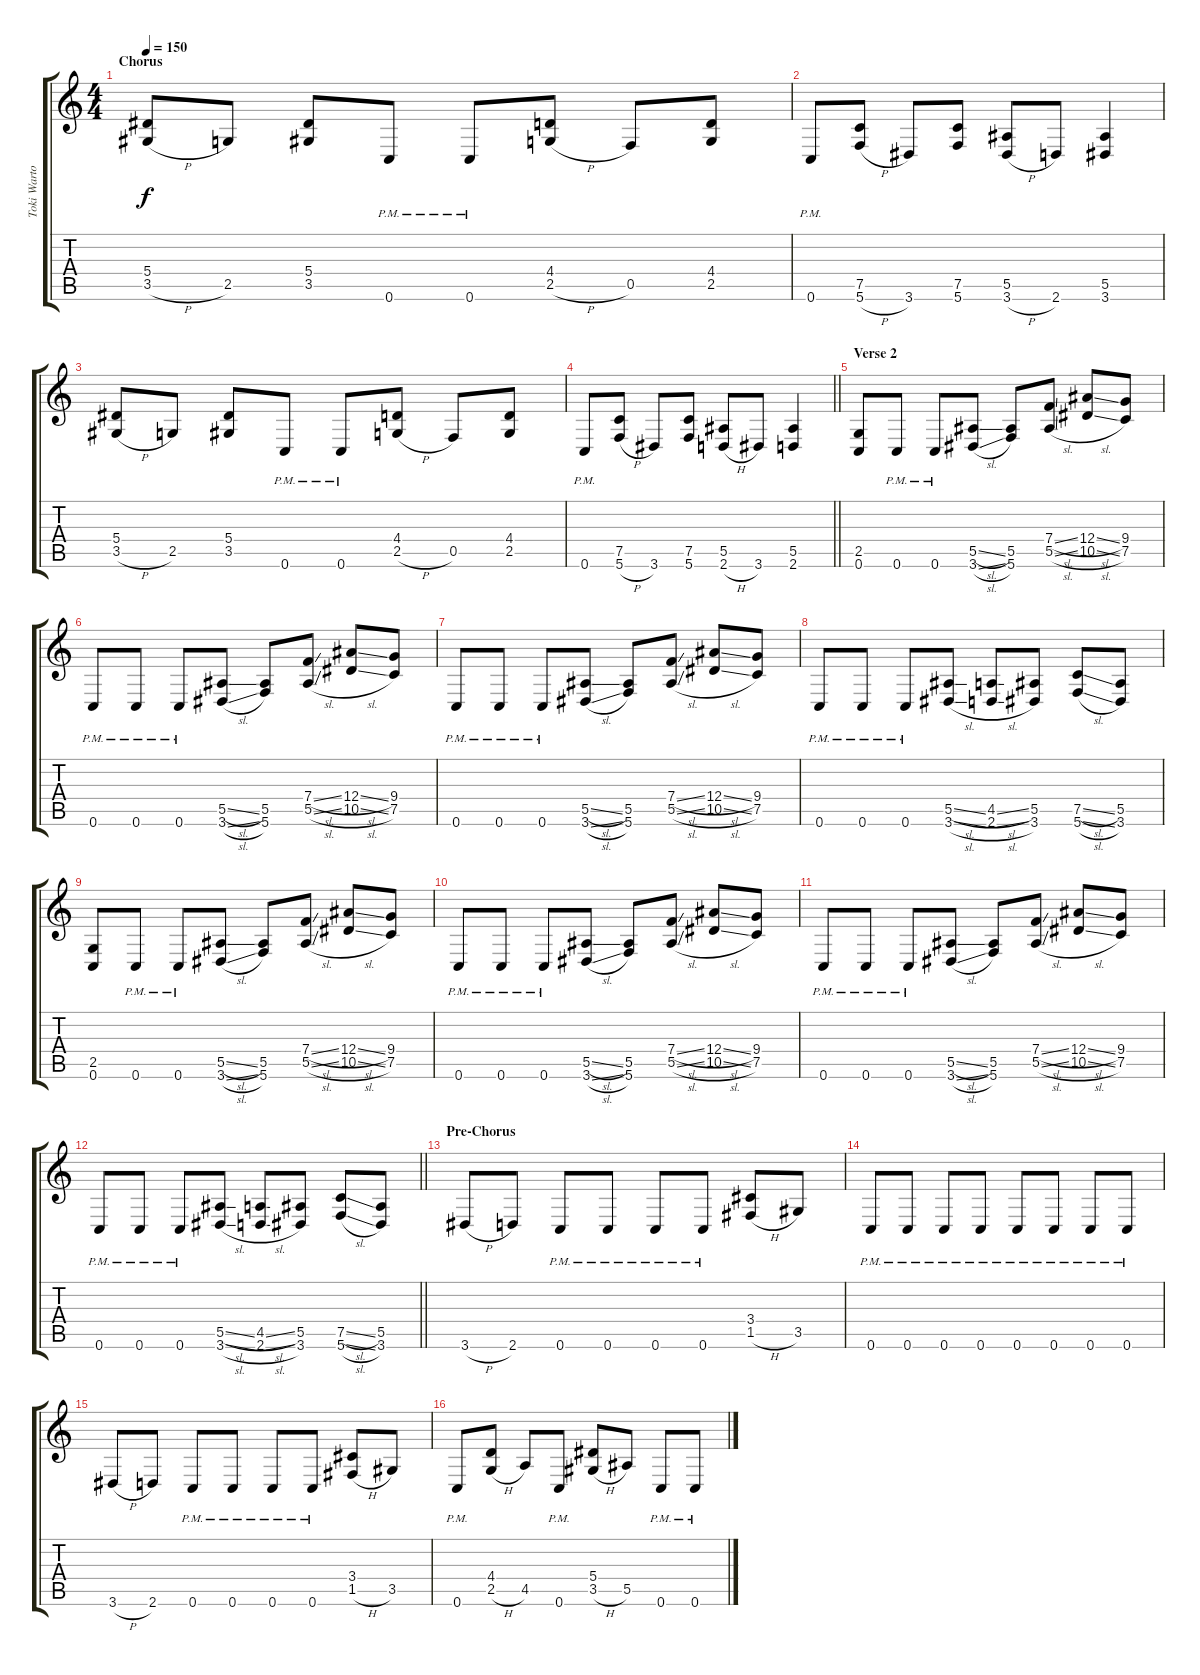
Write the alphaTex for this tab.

\track ("Toki Wartooth (Lead Guitar 2)" "Toki Warto") {instrument distortionguitar}
\staff {score tabs}
\tuning (C4 G3 Eb3 Bb2 F2 C2) {hide}
\ts (4 4)
\section ("" "Chorus")
\tempo 150
\clef g2
\ks c
(5.4 3.5{h}).8{dy f} 2.5.8 (5.4 3.5).8 0.6{pm}.8 0.6{pm}.8 (4.4 2.5{h}).8 0.5.8 (4.4 2.5).8 |
0.6{pm}.8 (7.5 5.6{h}).8 3.6.8 (7.5 5.6).8 (5.5 3.6{h}).8 2.6.8 (5.5 3.6).4 |
(5.4 3.5{h}).8 2.5.8 (5.4 3.5).8 0.6{pm}.8 0.6{pm}.8 (4.4 2.5{h}).8 0.5.8 (4.4 2.5).8 |
\barLineRight lightlight
0.6{pm}.8 (7.5 5.6{h}).8 3.6.8 (7.5 5.6).8 (5.5 2.6{h}).8 3.6.8 (5.5 2.6).4 |
\section ("" "Verse 2")
(2.5 0.6).8 0.6{pm}.8 0.6{pm}.8 (5.5{sl} 3.6{sl}).8 (5.5 5.6).8 (7.4{sl} 5.5{sl}).8 (12.4{sl} 10.5{sl}).8 (9.4 7.5).8 |
0.6{pm}.8 0.6{pm}.8 0.6{pm}.8 (5.5{sl} 3.6{sl}).8 (5.5 5.6).8 (7.4{sl} 5.5{sl}).8 (12.4{sl} 10.5{sl}).8 (9.4 7.5).8 |
0.6{pm}.8 0.6{pm}.8 0.6{pm}.8 (5.5{sl} 3.6{sl}).8 (5.5 5.6).8 (7.4{sl} 5.5{sl}).8 (12.4{sl} 10.5{sl}).8 (9.4 7.5).8 |
0.6{pm}.8 0.6{pm}.8 0.6{pm}.8 (5.5{sl} 3.6{sl}).8 (4.5{sl} 2.6{sl}).8 (5.5 3.6).8 (7.5{sl} 5.6{sl}).8 (5.5 3.6).8 |
(2.5 0.6).8 0.6{pm}.8 0.6{pm}.8 (5.5{sl} 3.6{sl}).8 (5.5 5.6).8 (7.4{sl} 5.5{sl}).8 (12.4{sl} 10.5{sl}).8 (9.4 7.5).8 |
0.6{pm}.8 0.6{pm}.8 0.6{pm}.8 (5.5{sl} 3.6{sl}).8 (5.5 5.6).8 (7.4{sl} 5.5{sl}).8 (12.4{sl} 10.5{sl}).8 (9.4 7.5).8 |
0.6{pm}.8 0.6{pm}.8 0.6{pm}.8 (5.5{sl} 3.6{sl}).8 (5.5 5.6).8 (7.4{sl} 5.5{sl}).8 (12.4{sl} 10.5{sl}).8 (9.4 7.5).8 |
\barLineRight lightlight
0.6{pm}.8 0.6{pm}.8 0.6{pm}.8 (5.5{sl} 3.6{sl}).8 (4.5{sl} 2.6{sl}).8 (5.5 3.6).8 (7.5{sl} 5.6{sl}).8 (5.5 3.6).8 |
\section ("" "Pre-Chorus")
3.6{h}.8 2.6.8 0.6{pm}.8 0.6{pm}.8 0.6{pm}.8 0.6{pm}.8 (3.4 1.5{h}).8 3.5.8 |
0.6{pm}.8 0.6{pm}.8 0.6{pm}.8 0.6{pm}.8 0.6{pm}.8 0.6{pm}.8 0.6{pm}.8 0.6{pm}.8 |
3.6{h}.8 2.6.8 0.6{pm}.8 0.6{pm}.8 0.6{pm}.8 0.6{pm}.8 (3.4 1.5{h}).8 3.5.8 |
0.6{pm}.8 (4.4 2.5{h}).8 4.5.8 0.6{pm}.8 (5.4 3.5{h}).8 5.5.8 0.6{pm}.8 0.6{pm}.8
